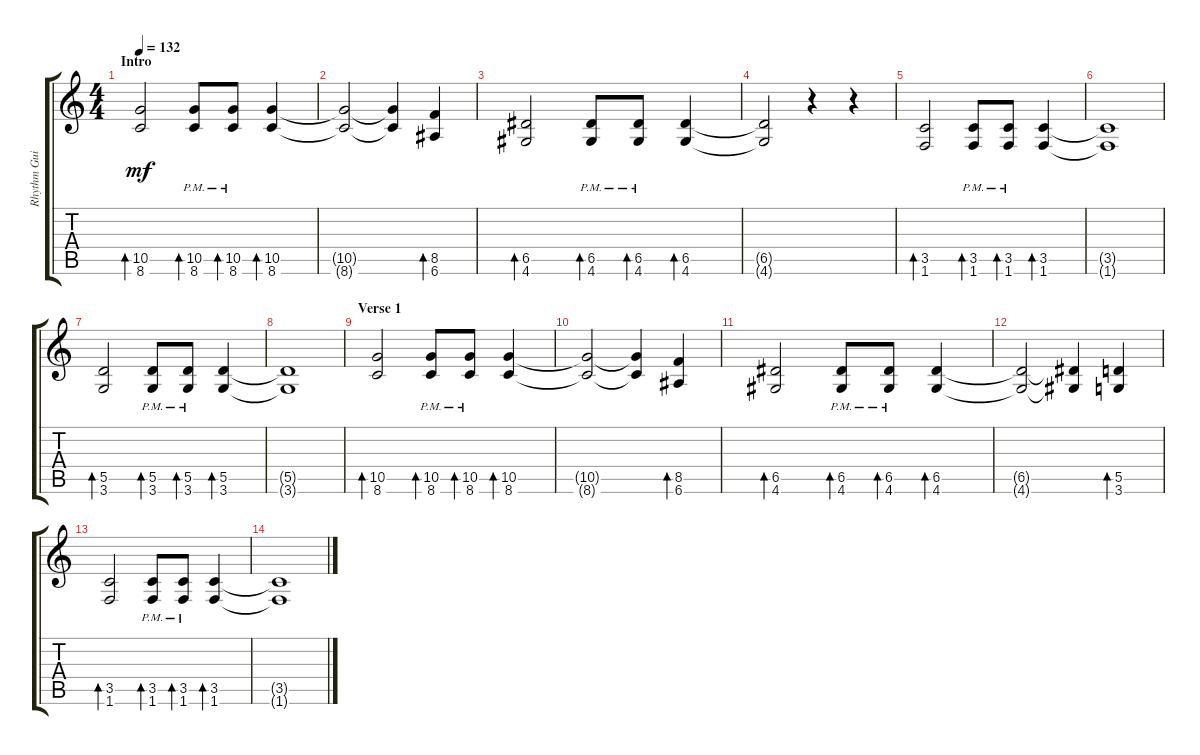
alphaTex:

\track ("Rhythm Guitar" "Rhythm Gui") {instrument overdrivenguitar}
\staff {score tabs}
\tuning (E4 B3 G3 D3 A2 E2) {hide}
\ts (4 4)
\section ("" "Intro")
\tempo 132
\clef g2
\ks c
(10.5 8.6).2{bd 30 dy mf instrument overdrivenguitar} (10.5{pm} 8.6{pm}).8{bd 30} (10.5{pm} 8.6{pm}).8{bd 30} (10.5 8.6).4{bd 30} |
(10.5{t} 8.6{t}).2 (10.5{t} 8.6{t}).4 (8.5 6.6).4{bd 30} |
(6.5 4.6).2{bd 30} (6.5{pm} 4.6{pm}).8{bd 30} (6.5{pm} 4.6{pm}).8{bd 30} (6.5 4.6).4{bd 30} |
(6.5{t} 4.6{t}).2 r.4 r.4 |
(3.5 1.6).2{bd 30} (3.5{pm} 1.6{pm}).8{bd 30} (3.5{pm} 1.6{pm}).8{bd 30} (3.5 1.6).4{bd 30} |
(3.5{t} 1.6{t}).1 |
(5.5 3.6).2{bd 30} (5.5{pm} 3.6{pm}).8{bd 30} (5.5{pm} 3.6{pm}).8{bd 30} (5.5 3.6).4{bd 30} |
(5.5{t} 3.6{t}).1 |
\section ("" "Verse 1")
(10.5 8.6).2{bd 30} (10.5{pm} 8.6{pm}).8{bd 30} (10.5{pm} 8.6{pm}).8{bd 30} (10.5 8.6).4{bd 30} |
(10.5{t} 8.6{t}).2 (10.5{t} 8.6{t}).4 (8.5 6.6).4{bd 30} |
(6.5 4.6).2{bd 30} (6.5{pm} 4.6{pm}).8{bd 30} (6.5{pm} 4.6{pm}).8{bd 30} (6.5 4.6).4{bd 30} |
(6.5{t} 4.6{t}).2 (6.5{t} 4.6{t}).4 (5.5 3.6).4{bd 30} |
(3.5 1.6).2{bd 30} (3.5{pm} 1.6{pm}).8{bd 30} (3.5{pm} 1.6{pm}).8{bd 30} (3.5 1.6).4{bd 30} |
(3.5{t} 1.6{t}).1
